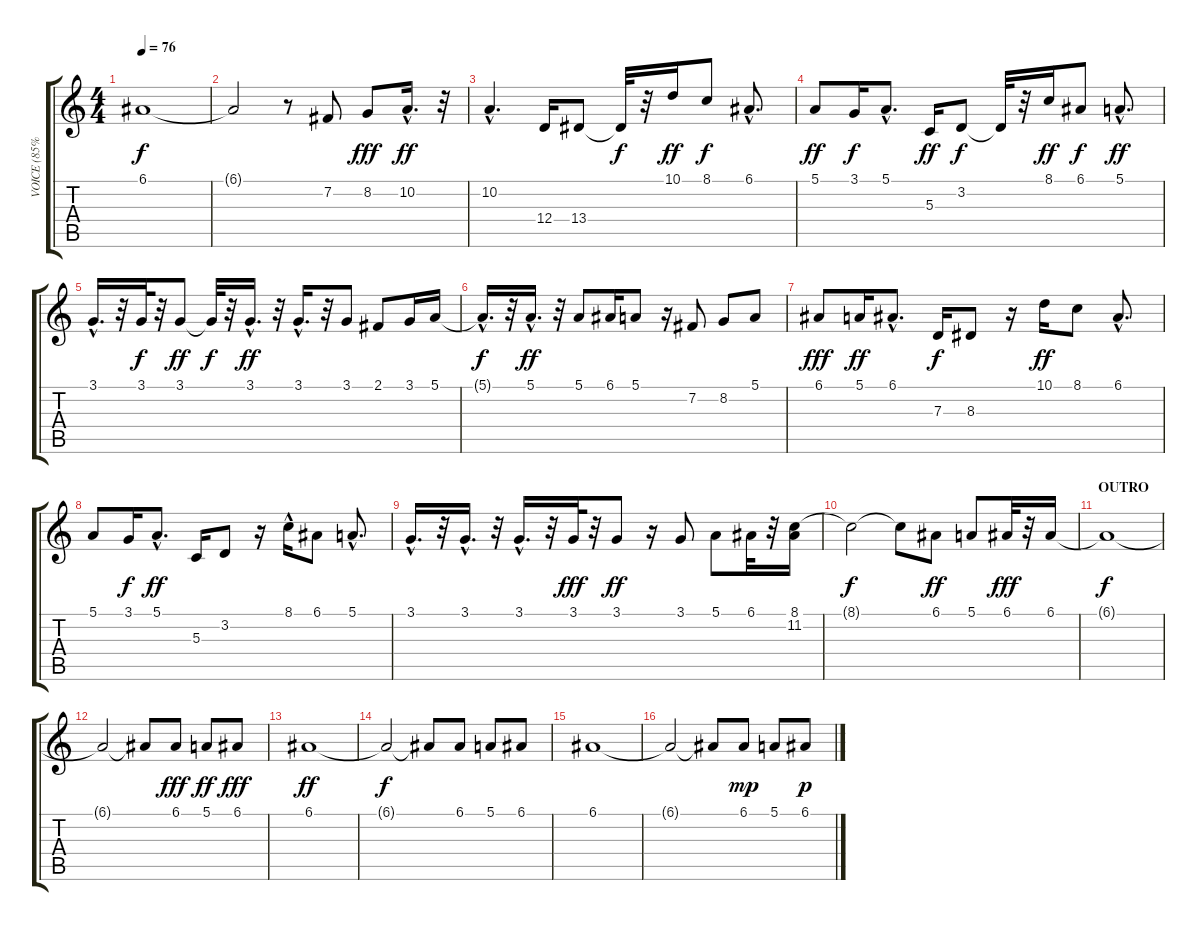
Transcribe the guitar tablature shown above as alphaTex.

\track ("VOICE (85% right)" "VOICE (85%") {instrument harmonica}
\staff {score tabs}
\tuning (E4 B3 G3 D3 A2 E2) {hide}
\ts (4 4)
\tempo 76
\clef g2
\ks c
6.1{t}.1{dy f} |
6.1{t}.2 r.8 7.2.8{balance 16 instrument altosax} 8.2.8{dy fff} 10.2{hac}.16{d dy ff} r.32 |
10.2{hac}.4{d} 12.4.16 13.4.8 13.4{t}.32{dy f} r.32 10.1.16{dy ff} 8.1.8{dy f} 6.1{hac}.8{d} |
5.1.8{dy ff} 3.1.16{dy f} 5.1{hac}.8{d} 5.3.16{dy ff} 3.2.8{dy f} 3.2{t}.32 r.32 8.1.16{dy ff} 6.1.8{dy f} 5.1{hac}.8{d dy ff} |
3.1{hac}.16{d} r.32 3.1.32{dy f} r.32 3.1.8{dy ff} 3.1{t}.32{dy f} r.32 3.1{hac}.16{d dy ff} r.32 3.1{hac}.16{d} r.32 3.1.8 2.1.8 3.1.16 5.1.16 |
5.1{hac t}.16{d dy f} r.32 5.1{hac}.16{d dy ff} r.32 5.1.8 6.1.16 5.1.8 r.16 7.2.8 8.2.8 5.1.8 |
6.1.8{dy fff} 5.1.16{dy ff} 6.1{hac}.8{d} 7.3.16{dy f} 8.3.8 r.16 10.1.16{dy ff} 8.1.8 6.1{hac}.8{d} |
5.1.8 3.1.16{dy f} 5.1{hac}.8{d dy ff} 5.3.16 3.2.8 r.16 8.1{hac}.16 6.1.8 5.1{hac}.8{d} |
3.1{hac}.16{d} r.32 3.1{hac}.16{d} r.32 3.1{hac}.16{d} r.32 3.1.32{dy fff} r.32 3.1.8{dy ff} r.16 3.1.8 5.1.8 6.1.32 r.32 (8.1 11.2).16 |
8.1{t}.2{dy f} 8.1{t}.8 6.1.8{dy ff balance 0} 5.1.8 6.1.32{dy fff} r.32 6.1.16 |
\section ("" "OUTRO")
6.1{t}.1{dy f} |
6.1{t}.2 6.1{t}.8 6.1.8{dy fff balance 6} 5.1.8{dy ff balance 11} 6.1.8{dy fff balance 13} |
6.1.1{dy ff balance 16} |
6.1{t}.2{dy f} 6.1{t}.8 6.1.8 5.1.8 6.1.8 |
6.1.1 |
6.1{t}.2 6.1{t}.8 6.1.8{dy mp} 5.1.8 6.1.8{dy p}
